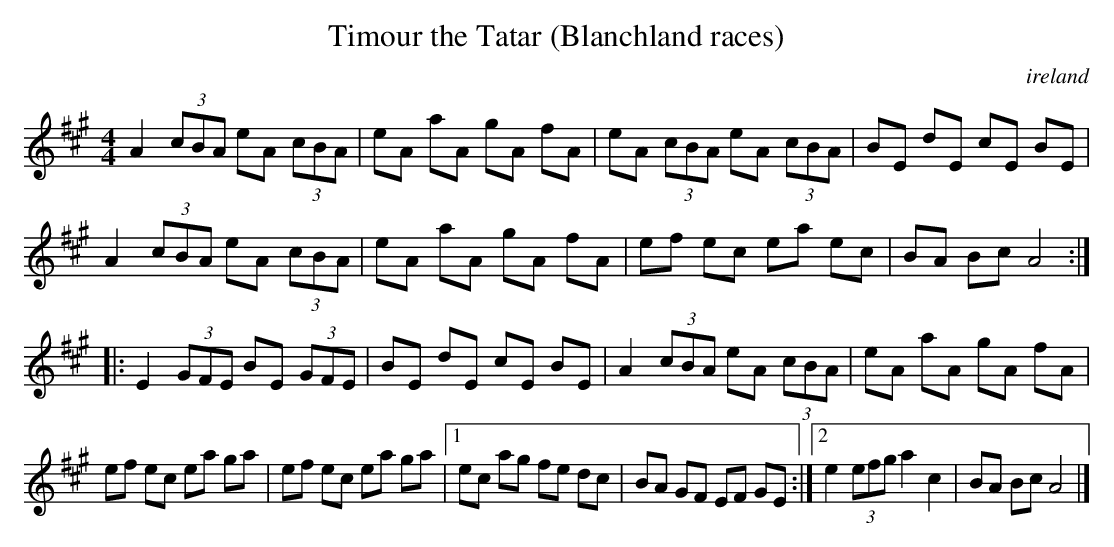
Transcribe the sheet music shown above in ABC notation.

X:1
T:Timour the Tatar (Blanchland races)
O:ireland
M:4/4
K:A
A2 (3cBA eA (3cBA|eA aA gA fA|\
eA (3cBA eA (3cBA|BE dE cE BE|
A2 (3cBA eA (3cBA|eA aA gA fA|\
ef ec ea ec|BA Bc A4 ::
E2 (3GFE BE (3GFE|BE dE cE BE|\
A2 (3cBA eA (3cBA| eA aA gA fA|
ef ec ea ga|ef ec ea ga\
|1 ec ag fe dc|BA GF EF GE :|2\
e2 (3efg a2c2| BA Bc A4|]
